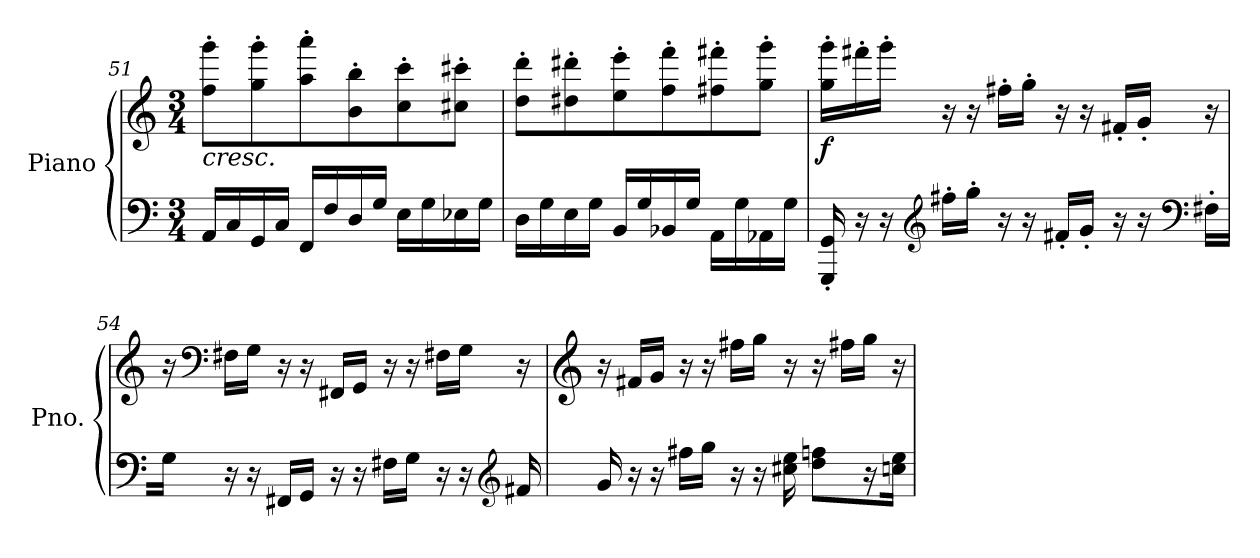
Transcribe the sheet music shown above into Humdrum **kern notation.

**kern	**kern	**dynam
*part1	*part1	*part1
*staff2	*staff1	*staff1/2
*I"Piano	*	*
*I'Pno.	*	*
*clefF4	*clefG2	*
*k[]	*k[]	*
*M3/4	*M3/4	*
=51	=51	=51
!	!LO:TX:b:i:t=cresc.	!
16AA/LL	8ff\' 8ggg\'L	.
16C/	.	.
16GG/	8gg\' 8ggg\'	.
16C/JJ	.	.
16FF/LL	8aa\' 8aaa\'	.
16F/	.	.
16D/	8b\' 8bb\'	.
16G/JJ	.	.
16E\LL	8cc\' 8ccc\'	.
16G\	.	.
16E-X\	8cc#X\' 8ccc#X\'J	.
16G\JJ	.	.
=52	=52	=52
16D\LL	8dd\' 8ddd\'L	.
16G\	.	.
16E\	8dd#X\' 8ddd#X\'	.
16G\JJ	.	.
16BB/LL	8ee\' 8eee\'	.
16G/	.	.
16BB-X/	8ff\' 8fff\'	.
16G/JJ	.	.
16AA\LL	8ff#X\' 8fff#X\'	.
16G\	.	.
16AA-X\	8gg\' 8ggg\'J	.
16G\JJ	.	.
!!LO:LB:g=z
=53	=53	=53
!	!	!LO:DY:b
16GGG/' 16GG/'	16gg\' 16ggg\'LL	f
16r	16fff#X'\	.
16r	16ggg'\JJ	.
*clefG2	*	*
16ff#X'\LL	16r	.
16gg'\JJ	16r	.
16r	16ff#X'\LL	.
16r	16gg'\JJ	.
16f#X'/LL	16r	.
16g'/JJ	16r	.
16r	16f#X'/LL	.
16r	16g'/JJ	.
*clefF4	*	*
16F#X'\LL	16r	.
=54	=54	=54
16G\JJ	16r	.
*	*clefF4	*
16r	16F#X\LL	.
16r	16G\JJ	.
16FF#X/LL	16r	.
16GG/JJ	16r	.
16r	16FF#X/LL	.
16r	16GG/JJ	.
16F#X\LL	16r	.
16G\JJ	16r	.
16r	16F#X\LL	.
16r	16G\JJ	.
*clefG2	*	*
16f#X/	16r	.
=55	=55	=55
*	*clefG2	*
16g/	16r	.
16r	16f#X/LL	.
16r	16g/JJ	.
16ff#X\LL	16r	.
16gg\JJ	16r	.
16r	16ff#X\LL	.
16r	16gg\JJ	.
16cc#X\ 16ee\	16r	.
8dd\ 8ffn\L	16r	.
.	16ff#X\LL	.
16r	16gg\JJ	.
16ccn\ 16ee\Jk	16r	.
=	=	=
*-	*-	*-
